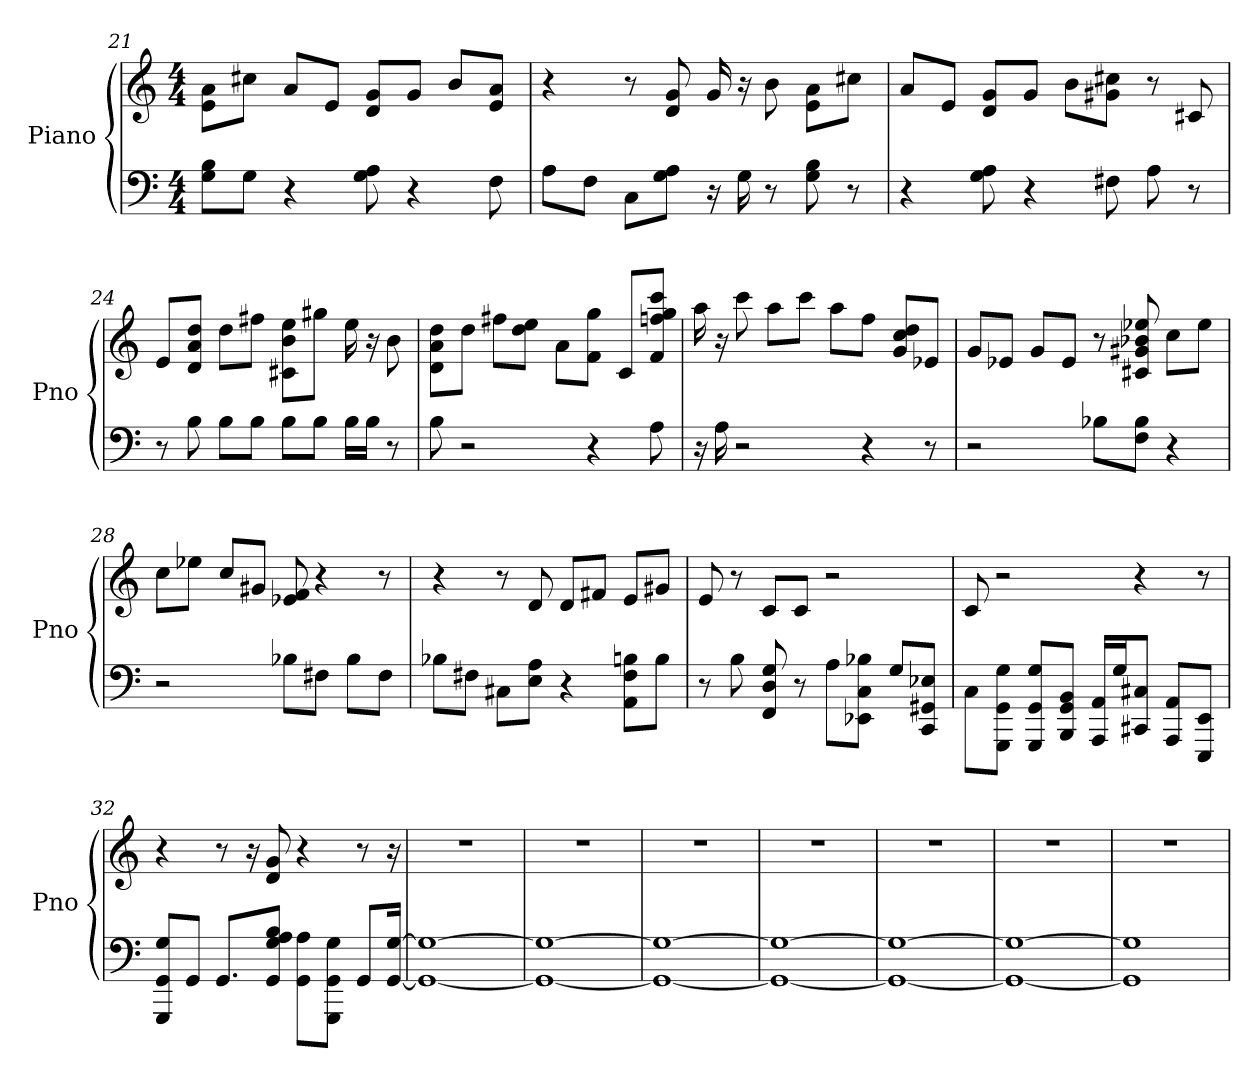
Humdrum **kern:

**kern	**kern
*part1	*part1
*staff2	*staff1
*I"Piano	*
*I'Pno	*
*clefF4	*clefG2
*k[]	*k[]
*C:	*C:
*M4/4	*M4/4
=21	=21
8G\ 8B\L	8a\ 8e\L
8G\J	8cc#\J
4r	8a/L
.	8e/J
8G 8A	8d/ 8g/L
4r	8g/J
.	8b/L
8F	8e/ 8a/J
=22	=22
8A\L	4r
8F\J	.
8C\L	8r
8G\ 8A\J	8d 8g
16r	16g
16G	16r
8r	8b
8B 8G	8a\ 8e\L
8r	8cc#\J
=23	=23
4r	8a/L
.	8e/J
8A 8G	8d/ 8g/L
4r	8g/J
.	8b\L
8F#	8g#\ 8cc#\J
8A	8r
8r	8c#
=24	=24
8r	8e/L
8B	8a/ 8d/ 8dd/J
8B\L	8dd\L
8B\J	8ff#\J
8B\L	8ee\ 8c#\ 8b\L
8B\J	8gg#\J
16B\LL	16ee
16B\JJ	16r
8r	8b
=25	=25
8B	8dd\ 8d\ 8a\L
2r	8dd\J
.	8ff#\L
.	8dd\ 8ee\J
.	8a\L
4r	8f\ 8gg\J
.	8c/L
8A	8f/ 8gg/ 8ccc/ 8ff/J
=26	=26
16r	16aa
16A	16r
2r	8ccc
.	8aa\L
.	8ccc\J
.	8aa\L
4r	8ff\J
.	8cc/ 8g/ 8dd/L
8r	8e-/J
=27	=27
2r	8g/L
.	8e-/J
.	8g/L
.	8e-/J
8B-\L	8r
8B-\ 8F\J	8g# 8c# 8b- 8ee-
4r	8cc\L
.	8ee-\J
=28	=28
2r	8cc\L
.	8ee-\J
.	8cc/L
.	8g#/J
8B-\L	8f 8e-
8F#\J	4r
8B-\L	.
8F#\J	8r
=29	=29
8B-\L	4r
8F#\J	.
8C#\L	8r
8E\ 8A\J	8d
4r	8d/L
.	8f#/J
8F#\ 8AA\ 8B\L	8e/L
8B\J	8g#/J
=30	=30
8r	8e
8B	8r
8D 8FF 8G	8c/L
8r	8c/J
8A\L	2r
8EE-\ 8B-\ 8C\J	.
8G/L	.
8E-/ 8GG#/ 8CC/J	.
=31	=31
8C\L	8c
8GG\ 8GGG\ 8G\J	2r
8GGG/ 8GG/ 8G/L	.
8BBB/ 8GG/ 8BB/J	.
16AAA/ 16AA/LL	.
16G/J	.
8C#/ 8CC#/J	4r
8AAA/ 8AA/L	.
8EEE/ 8EE/J	8r
=32	=32
8GGG/ 8G/ 8GG/L	4r
8GG/J	.
8.GG/L	8r
.	16r
8G/ 8B/ 8A/ 8GG/J	8g 8d
8A\ 8GG\L	4r
8G\ 8GGG\ 8GG\J	.
8GG/L	8r
[16G/ [16GG/Jk	16r
=33	=33
1G_ 1GG_	1r
=34	=34
1G_ 1GG_	1r
=35	=35
1G_ 1GG_	1r
=36	=36
1G_ 1GG_	1r
=37	=37
1G_ 1GG_	1r
=38	=38
1G_ 1GG_	1r
=39	=39
1G] 1GG]	1r
=	=
*-	*-
